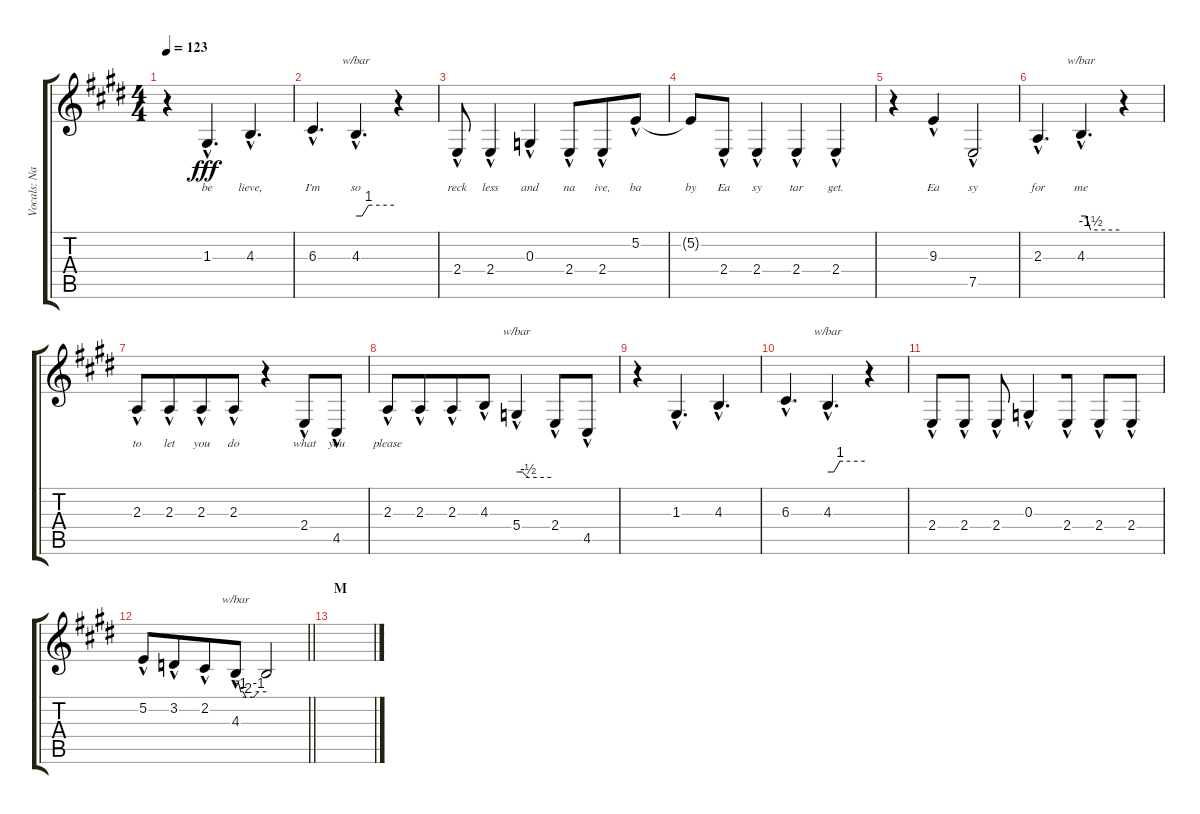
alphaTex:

\track ("Vocals: Nancy" "Vocals: Na") {instrument lead2sawtooth}
\staff {score tabs}
\tuning (E4 B3 G3 D3 A2 E2) {hide}
\ts (4 4)
\tempo 123
\clef g2
\ks e
r.4{dy fff} 1.3{hac}.4{d lyrics (0 "be") lyrics (1 "") lyrics (2 "") lyrics (3 "") lyrics (4 "")} 4.3{hac}.4{d lyrics (0 "lieve,") lyrics (1 "") lyrics (2 "") lyrics (3 "") lyrics (4 "")} |
6.3{hac}.4{d lyrics (0 "I'm") lyrics (1 "") lyrics (2 "") lyrics (3 "") lyrics (4 "")} 4.3{hac}.4{d tbe (custom default 0 0 10 0 20 4 60 4) lyrics (0 "so") lyrics (1 "") lyrics (2 "") lyrics (3 "") lyrics (4 "")} r.4 |
2.4{hac}.8{lyrics (0 "reck") lyrics (1 "") lyrics (2 "") lyrics (3 "") lyrics (4 "")} 2.4{hac}.4{lyrics (0 "less") lyrics (1 "") lyrics (2 "") lyrics (3 "") lyrics (4 "")} 0.3{hac}.4{lyrics (0 "and") lyrics (1 "") lyrics (2 "") lyrics (3 "") lyrics (4 "")} 2.4{hac}.8{lyrics (0 "na") lyrics (1 "") lyrics (2 "") lyrics (3 "") lyrics (4 "") beam merge} 2.4{hac}.8{lyrics (0 "ive,") lyrics (1 "") lyrics (2 "") lyrics (3 "") lyrics (4 "")} 5.2{hac}.8{lyrics (0 "ba") lyrics (1 "") lyrics (2 "") lyrics (3 "") lyrics (4 "")} |
5.2{t}.8{lyrics (0 "by") lyrics (1 "") lyrics (2 "") lyrics (3 "") lyrics (4 "")} 2.4{hac}.8{lyrics (0 "Ea") lyrics (1 "") lyrics (2 "") lyrics (3 "") lyrics (4 "") beam merge} 2.4{hac}.4{lyrics (0 "sy") lyrics (1 "") lyrics (2 "") lyrics (3 "") lyrics (4 "")} 2.4{hac}.4{lyrics (0 "tar") lyrics (1 "") lyrics (2 "") lyrics (3 "") lyrics (4 "") beam merge} 2.4{hac}.4{lyrics (0 "get.") lyrics (1 "") lyrics (2 "") lyrics (3 "") lyrics (4 "")} |
r.4 9.3{hac}.4{lyrics (0 "Ea") lyrics (1 "") lyrics (2 "") lyrics (3 "") lyrics (4 "")} 7.5{hac}.2{lyrics (0 "sy") lyrics (1 "") lyrics (2 "") lyrics (3 "") lyrics (4 "")} |
2.3{hac}.4{d lyrics (0 "for") lyrics (1 "") lyrics (2 "") lyrics (3 "") lyrics (4 "")} 4.3{hac}.4{d tbe (custom default 0 0 8 0 15 -6 60 -6) lyrics (0 "me") lyrics (1 "") lyrics (2 "") lyrics (3 "") lyrics (4 "")} r.4 |
2.3{hac}.8{lyrics (0 "to") lyrics (1 "") lyrics (2 "") lyrics (3 "") lyrics (4 "")} 2.3{hac}.8{lyrics (0 "let") lyrics (1 "") lyrics (2 "") lyrics (3 "") lyrics (4 "") beam merge} 2.3{hac}.8{lyrics (0 "you") lyrics (1 "") lyrics (2 "") lyrics (3 "") lyrics (4 "")} 2.3{hac}.8{lyrics (0 "do") lyrics (1 "") lyrics (2 "") lyrics (3 "") lyrics (4 "")} r.4 2.4{hac}.8{lyrics (0 "what") lyrics (1 "") lyrics (2 "") lyrics (3 "") lyrics (4 "")} 4.5{hac}.8{lyrics (0 "you") lyrics (1 "") lyrics (2 "") lyrics (3 "") lyrics (4 "")} |
2.3{hac}.8{lyrics (0 "please") lyrics (1 "") lyrics (2 "") lyrics (3 "") lyrics (4 "")} 2.3{hac}.8{beam merge} 2.3{hac}.8 4.3{hac}.8 5.4{hac}.4{tbe (custom default 0 0 10 0 20 -2 60 -2)} 2.4{hac}.8 4.5{hac}.8 |
r.4 1.3{hac}.4{d} 4.3{hac}.4{d} |
6.3{hac}.4{d} 4.3{hac}.4{d tbe (custom default 0 0 10 0 20 4 60 4)} r.4 |
2.4{hac}.8 2.4{hac}.8 2.4{hac}.8 0.3{hac}.4{beam merge} 2.4{hac}.8 2.4{hac}.8 2.4{hac}.8 |
\barLineRight lightlight
5.2{hac}.8 3.2{hac}.8{beam merge} 2.2{hac}.8 4.3{hac}.8{tbe (custom default 0 0 5 0 10 -4 15 -4 20 -8 35 -8 45 -4 60 -4)} 4.3{t}.2 |
\section ("" "M")
